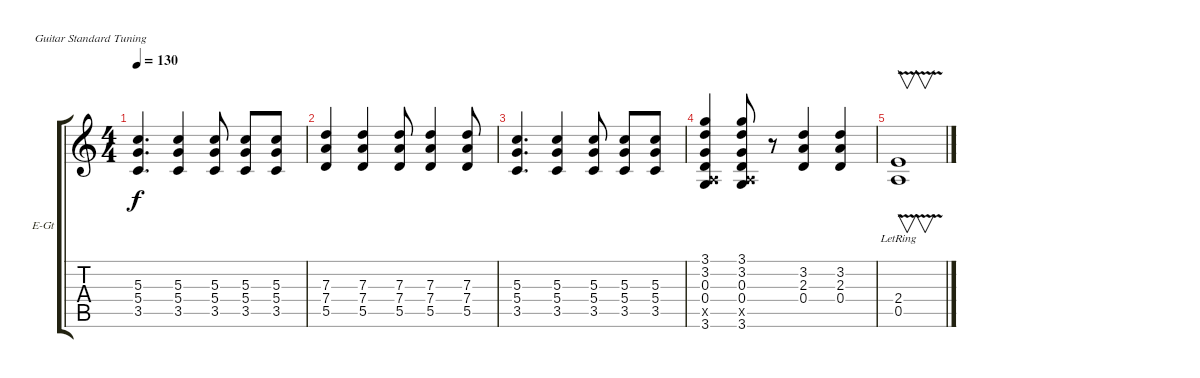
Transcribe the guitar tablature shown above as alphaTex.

\bracketExtendMode groupsimilarinstruments
\firstSystemTrackNameOrientation horizontal
\otherSystemsTrackNameOrientation horizontal
\track ("Utwór 2" "E-Gt") {instrument overdrivenguitar}
\staff {score tabs}
\tuning (E4 B3 G3 D3 A2 E2)
\ts (4 4)
\tempo 130
\clef g2
\ks c
(5.3 5.4 3.5).4{d dy f} (5.3 5.4 3.5).4 (5.3 5.4 3.5).8 (5.3 5.4 3.5).8 (5.3 5.4 3.5).8 |
(7.3 7.4 5.5).4 (7.3 7.4 5.5).4 (7.3 7.4 5.5).8 (7.3 7.4 5.5).4 (7.3 7.4 5.5).8 |
(5.3 5.4 3.5).4{d} (5.3 5.4 3.5).4 (5.3 5.4 3.5).8 (5.3 5.4 3.5).8 (5.3 5.4 3.5).8 |
(3.1 3.2 0.3 0.4 0.5{x} 3.6).4 (3.1 3.2 0.3 0.4 0.5{x} 3.6).8 r.8 (3.2 2.3 0.4).4 (3.2 2.3 0.4).4 |
(2.4{v lr} 0.5).1{v}
